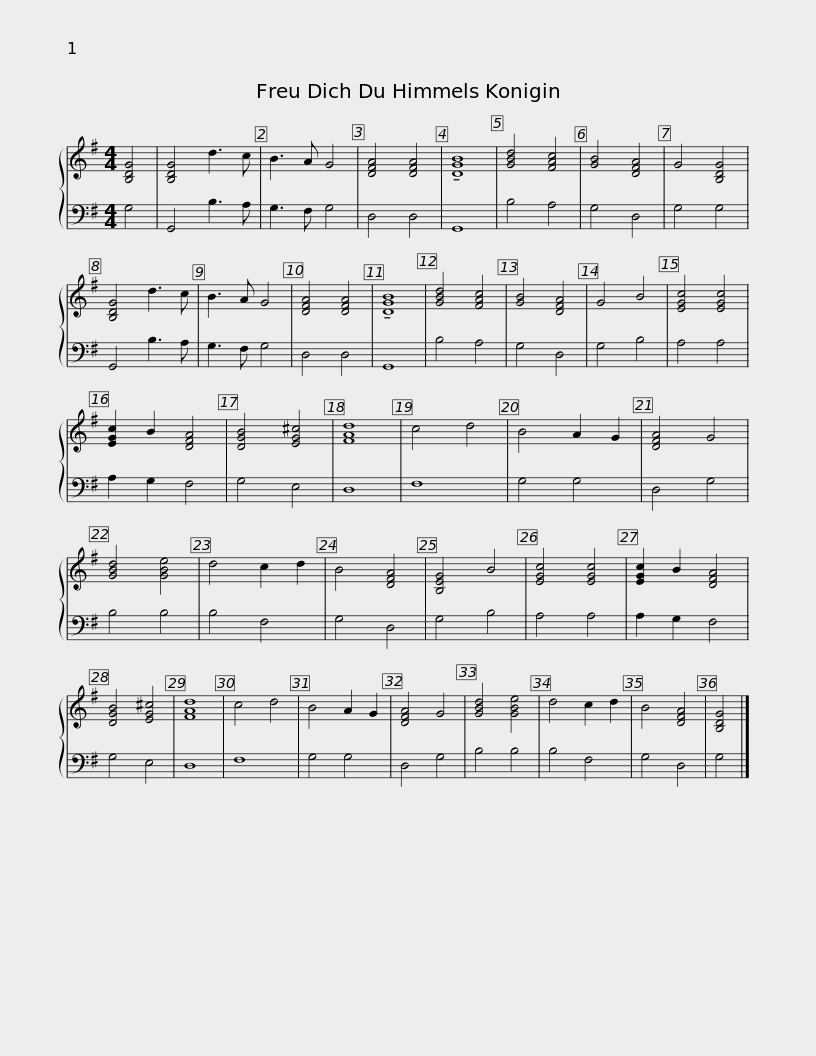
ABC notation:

X:1
%%score { 1 | 2 }
L:1/8
M:4/4
I:linebreak $
K:G
V:1 treble
V:2 bass
V:1
 [B,DG]4 | [B,DG]4 d3 c | B3 A G4 | [DFA]4 [DFA]4 | !tenuto![DGB]8 | %5
 [GBd]4 [FAc]4 | [GB]4 [DFA]4 | G4 [B,DG]4 | [B,DG]4 d3 c | B3 A G4 | %10
 [DFA]4 [DFA]4 | !tenuto![DGB]8 |$ [GBd]4 [FAc]4 | [GB]4 [DFA]4 | G4 B4 | %15
 [EGc]4 [EGc]4 | [EGc]2 B2 [DFA]4 | [DGB]4 [EG^c]4 | [FAd]8 | c4 d4 | %20
 B4 A2 G2 | [DFA]4 G4 | [GBd]4 [GBe]4 | d4 c2 d2 | B4 [DFA]4 |$ %25
 [B,EG]4 B4 | [EGc]4 [EGc]4 | [EGc]2 B2 [DFA]4 | [DGB]4 [EG^c]4 | [FAd]8 | %30
 c4 d4 | B4 A2 G2 | [DFA]4 G4 | [GBd]4 [GBe]4 | d4 c2 d2 | %35
 B4 [DFA]4 | [B,DG]4 |] %37
V:2
 G,4 | G,,4 B,3 A, | G,3 F, G,4 | D,4 D,4 | G,,8 | %5
 B,4 A,4 | G,4 D,4 | G,4 G,4 | G,,4 B,3 A, | G,3 F, G,4 | %10
 D,4 D,4 | G,,8 |$ B,4 A,4 | G,4 D,4 | G,4 B,4 | %15
 A,4 A,4 | A,2 G,2 F,4 | G,4 E,4 | D,8 | F,8 | %20
 G,4 G,4 | D,4 G,4 | B,4 B,4 | B,4 F,4 | G,4 D,4 |$ %25
 G,4 B,4 | A,4 A,4 | A,2 G,2 F,4 | G,4 E,4 | D,8 | %30
 F,8 | G,4 G,4 | D,4 G,4 | B,4 B,4 | B,4 F,4 | %35
 G,4 D,4 | G,4 |] %37
